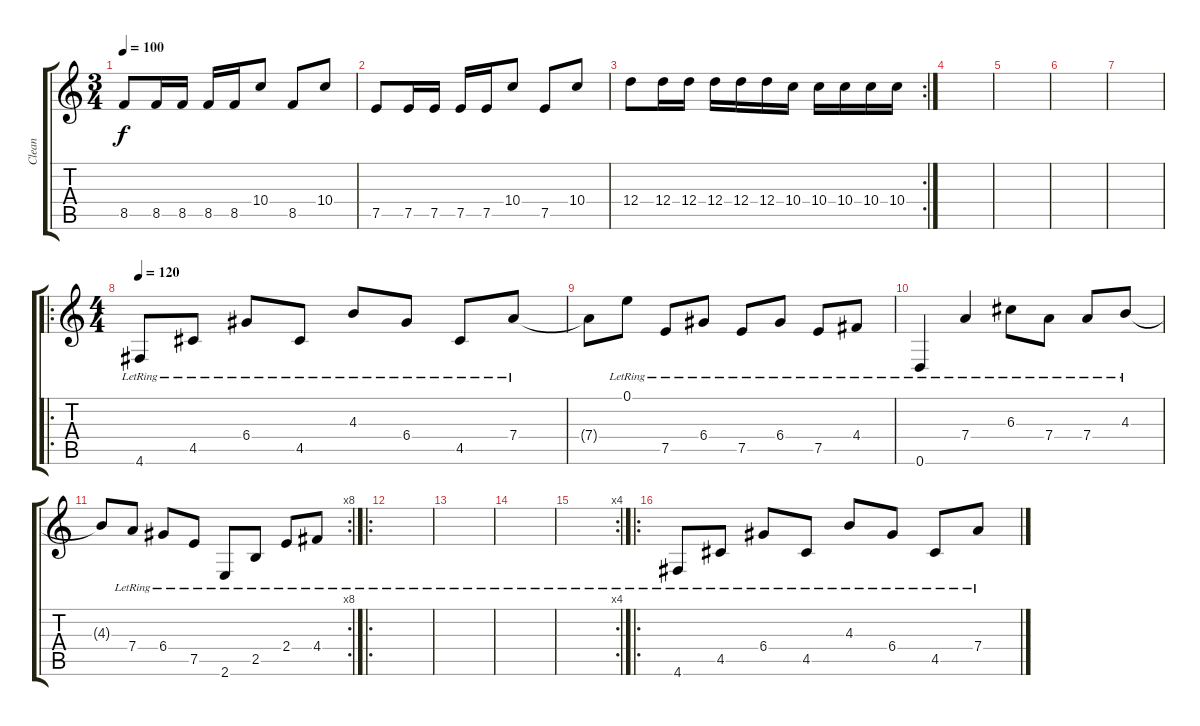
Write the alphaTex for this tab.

\track ("Clean" "Clean") {instrument electricguitarjazz}
\staff {score tabs}
\tuning (E4 B3 G3 D3 A2 D2) {hide}
\ts (3 4)
\tempo 100
\clef g2
\ks c
8.5.8{dy f} 8.5.16 8.5.16 8.5.16 8.5.16 10.4.8 8.5.8 10.4.8 |
7.5.8 7.5.16 7.5.16 7.5.16 7.5.16 10.4.8 7.5.8 10.4.8 |
\rc 2
12.4.8 12.4.16 12.4.16 12.4.16 12.4.16 12.4.16 10.4.16 10.4.16 10.4.16 10.4.16 10.4.16 |
|
|
|
|
\ro
\ts (4 4)
\tempo 120
4.6{lr}.8{instrument electricguitarjazz} 4.5{lr}.8 6.4{lr}.8 4.5{lr}.8 4.3{lr}.8 6.4{lr}.8 4.5{lr}.8 7.4{lr}.8 |
7.4{t}.8 0.1{lr}.8 7.5{lr}.8 6.4{lr}.8 7.5{lr}.8 6.4{lr}.8 7.5{lr}.8 4.4{lr}.8 |
0.6{lr}.4 7.4{lr}.4 6.3{lr}.8 7.4{lr}.8 7.4{lr}.8 4.3{lr}.8 |
\rc 8
4.3{t}.8 7.4{lr}.8 6.4{lr}.8 7.5{lr}.8 2.6{lr}.8 2.5{lr}.8 2.4{lr}.8 4.4{lr}.8 |
\ro
|
|
|
\rc 4
|
\ro
4.6{lr}.8 4.5{lr}.8 6.4{lr}.8 4.5{lr}.8 4.3{lr}.8 6.4{lr}.8 4.5{lr}.8 7.4{lr}.8
